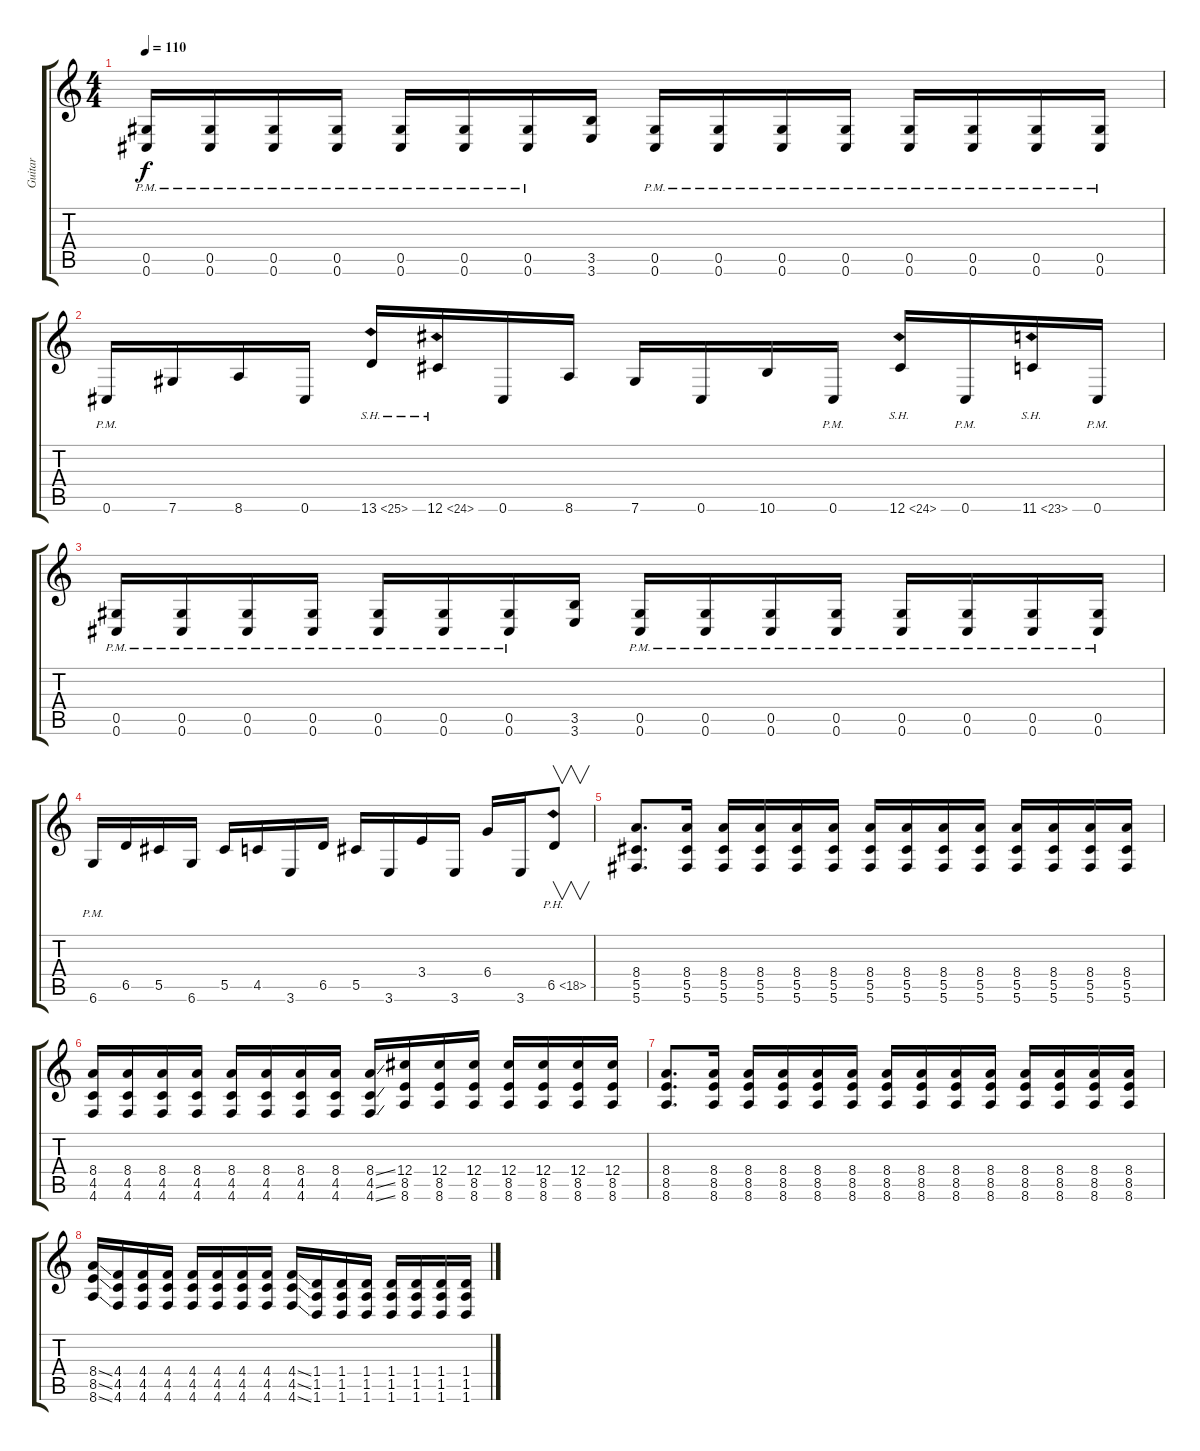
\track ("Guitar" "Guitar") {instrument overdrivenguitar}
\staff {score tabs}
\tuning (Eb4 Bb3 Gb3 Db3 Ab2 Db2) {hide}
\ts (4 4)
\tempo 110
\clef g2
\ks c
(0.5{pm} 0.6{pm}).16{dy f} (0.5{pm} 0.6{pm}).16 (0.5{pm} 0.6{pm}).16 (0.5{pm} 0.6{pm}).16 (0.5{pm} 0.6{pm}).16 (0.5{pm} 0.6{pm}).16 (0.5{pm} 0.6{pm}).16 (3.5 3.6).16 (0.5{pm} 0.6{pm}).16 (0.5{pm} 0.6{pm}).16 (0.5{pm} 0.6{pm}).16 (0.5{pm} 0.6{pm}).16 (0.5{pm} 0.6{pm}).16 (0.5{pm} 0.6{pm}).16 (0.5{pm} 0.6{pm}).16 (0.5{pm} 0.6{pm}).16 |
0.6{pm}.16 7.6.16 8.6.16 0.6.16 13.6{sh 12}.16 12.6{sh 12}.16 0.6.16 8.6.16 7.6.16 0.6.16 10.6.16 0.6{pm}.16 12.6{sh 12}.16 0.6{pm}.16 11.6{sh 12}.16 0.6{pm}.16 |
(0.5{pm} 0.6{pm}).16 (0.5{pm} 0.6{pm}).16 (0.5{pm} 0.6{pm}).16 (0.5{pm} 0.6{pm}).16 (0.5{pm} 0.6{pm}).16 (0.5{pm} 0.6{pm}).16 (0.5{pm} 0.6{pm}).16 (3.5 3.6).16 (0.5{pm} 0.6{pm}).16 (0.5{pm} 0.6{pm}).16 (0.5{pm} 0.6{pm}).16 (0.5{pm} 0.6{pm}).16 (0.5{pm} 0.6{pm}).16 (0.5{pm} 0.6{pm}).16 (0.5{pm} 0.6{pm}).16 (0.5{pm} 0.6{pm}).16 |
6.6{pm}.16 6.5.16 5.5.16 6.6.16 5.5.16 4.5.16 3.6.16 6.5.16 5.5.16 3.6.16 3.4.16 3.6.16 6.4.16 3.6.16 6.5{ph 12}.8{v} |
(8.4 5.5 5.6).8{d} (8.4 5.5 5.6).16 (8.4 5.5 5.6).16 (8.4 5.5 5.6).16 (8.4 5.5 5.6).16 (8.4 5.5 5.6).16 (8.4 5.5 5.6).16 (8.4 5.5 5.6).16 (8.4 5.5 5.6).16 (8.4 5.5 5.6).16 (8.4 5.5 5.6).16 (8.4 5.5 5.6).16 (8.4 5.5 5.6).16 (8.4 5.5 5.6).16 |
(8.4 4.5 4.6).16 (8.4 4.5 4.6).16 (8.4 4.5 4.6).16 (8.4 4.5 4.6).16 (8.4 4.5 4.6).16 (8.4 4.5 4.6).16 (8.4 4.5 4.6).16 (8.4 4.5 4.6).16 (8.4{ss} 4.5{ss} 4.6{ss}).16 (12.4 8.5 8.6).16 (12.4 8.5 8.6).16 (12.4 8.5 8.6).16 (12.4 8.5 8.6).16 (12.4 8.5 8.6).16 (12.4 8.5 8.6).16 (12.4 8.5 8.6).16 |
(8.4 8.5 8.6).8{d} (8.4 8.5 8.6).16 (8.4 8.5 8.6).16 (8.4 8.5 8.6).16 (8.4 8.5 8.6).16 (8.4 8.5 8.6).16 (8.4 8.5 8.6).16 (8.4 8.5 8.6).16 (8.4 8.5 8.6).16 (8.4 8.5 8.6).16 (8.4 8.5 8.6).16 (8.4 8.5 8.6).16 (8.4 8.5 8.6).16 (8.4 8.5 8.6).16 |
(8.4{ss} 8.5{ss} 8.6{ss}).16 (4.4 4.5 4.6).16 (4.4 4.5 4.6).16 (4.4 4.5 4.6).16 (4.4 4.5 4.6).16 (4.4 4.5 4.6).16 (4.4 4.5 4.6).16 (4.4 4.5 4.6).16 (4.4{ss} 4.5{ss} 4.6{ss}).16 (1.4 1.5 1.6).16 (1.4 1.5 1.6).16 (1.4 1.5 1.6).16 (1.4 1.5 1.6).16 (1.4 1.5 1.6).16 (1.4 1.5 1.6).16 (1.4 1.5 1.6).16
